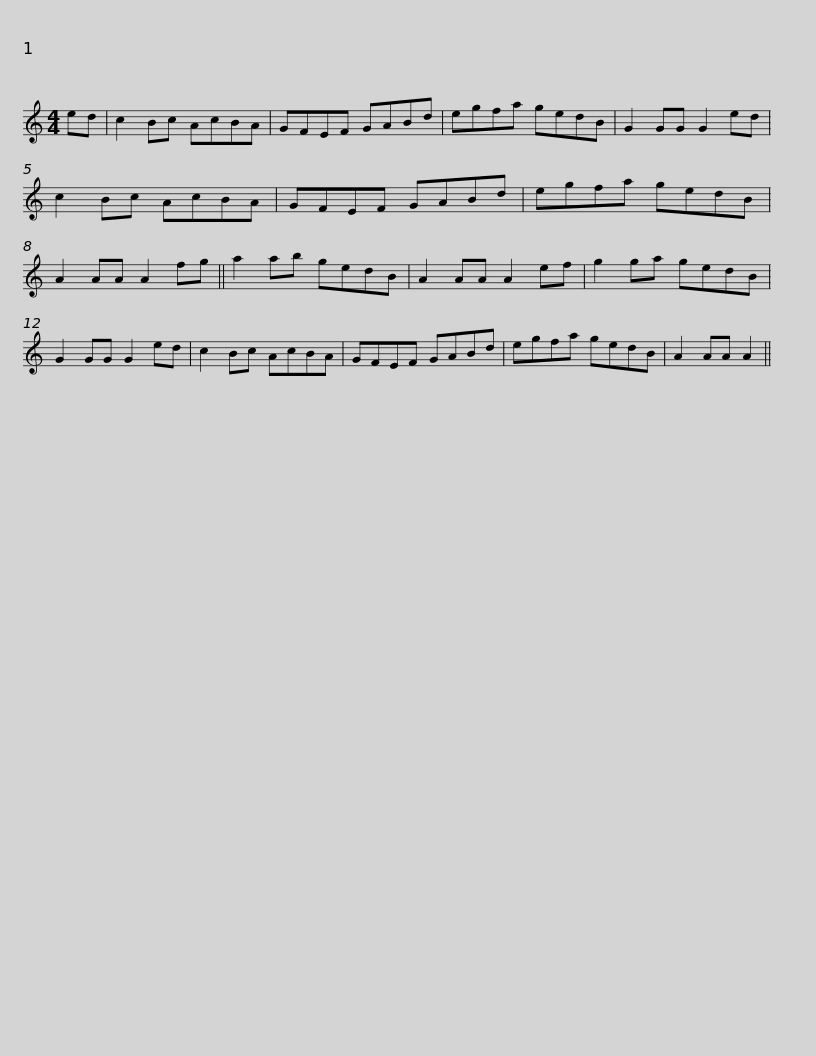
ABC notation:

X:1
L:1/8
M:4/4
I:linebreak $
K:C
V:1 treble
V:1
 ed | c2 Bc AcBA | GFEF GABd | egfa gedB | G2 GG G2 ed | %5
 c2 Bc AcBA | GFEF GABd |$ egfa gedB | A2 AA A2 fg || a2 ab gedB | %10
 A2 AA A2 ef | g2 ga gedB | G2 GG G2 ed |$ c2 Bc AcBA | GFEF GABd | %15
 egfa gedB | A2 AA A2 || %17
